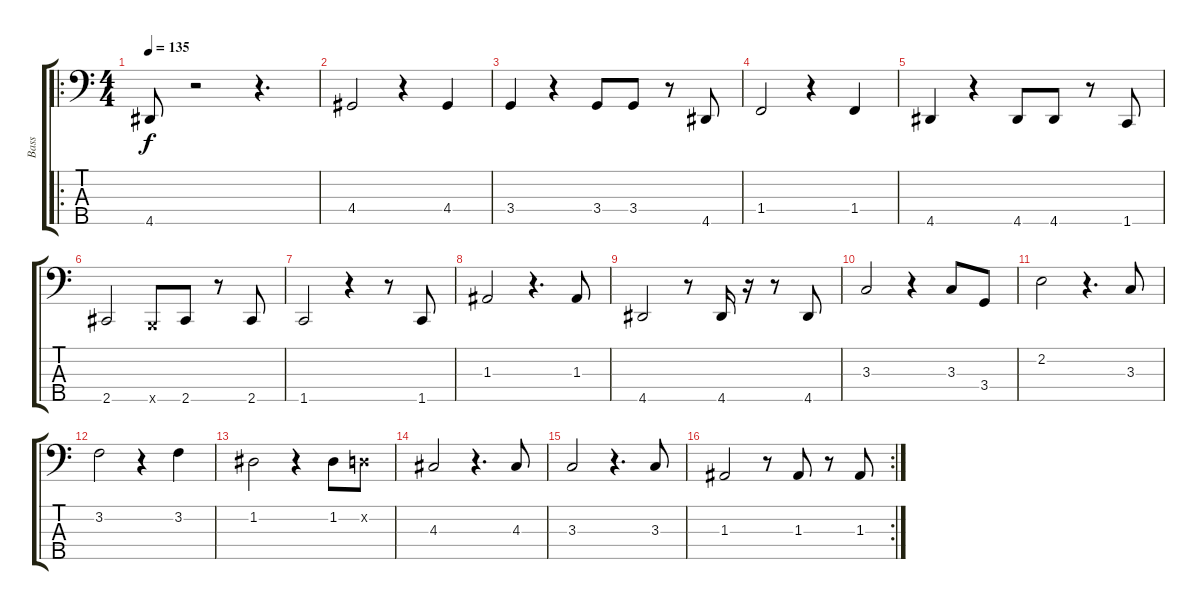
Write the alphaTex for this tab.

\track ("Bass" "Bass") {instrument electricbassfinger}
\staff {score tabs}
\tuning (G2 D2 A1 E1 B0) {hide}
\ro
\ts (4 4)
\tempo 135
\clef f4
\ks c
4.5.8{dy f} r.2 r.4{d} |
4.4.2 r.4 4.4.4 |
3.4.4 r.4 3.4.8 3.4.8 r.8 4.5.8 |
1.4.2 r.4 1.4.4 |
4.5.4 r.4 4.5.8 4.5.8 r.8 1.5.8 |
2.5.2 0.5{x}.8 2.5.8 r.8 2.5.8 |
1.5.2 r.4 r.8 1.5.8 |
1.3.2 r.4{d} 1.3.8 |
4.5.2 r.8 4.5.16 r.16 r.8 4.5.8 |
3.3.2 r.4 3.3.8 3.4.8 |
2.2.2 r.4{d} 3.3.8 |
3.2.2 r.4 3.2.4 |
1.2.2 r.4 1.2.8 0.2{x}.8 |
4.3.2 r.4{d} 4.3.8 |
3.3.2 r.4{d} 3.3.8 |
\rc 2
1.3.2 r.8 1.3.8 r.8 1.3.8
